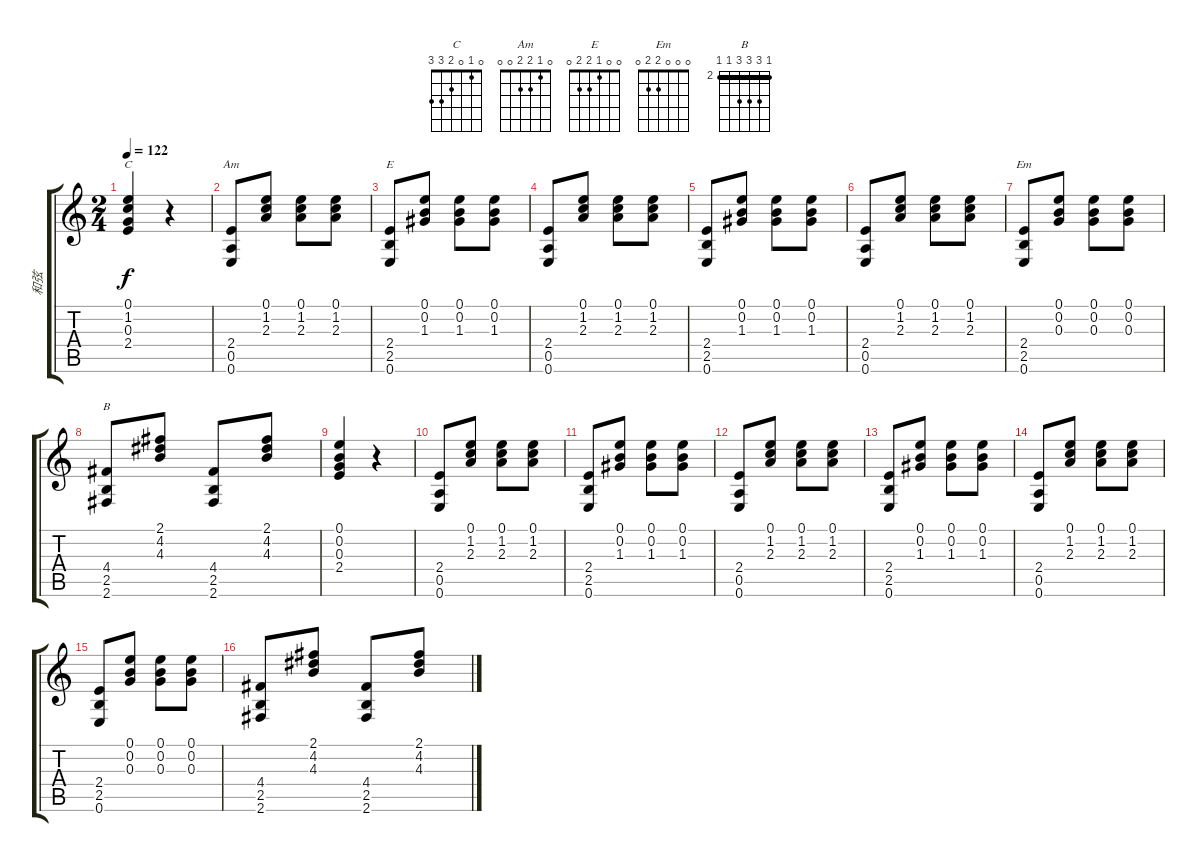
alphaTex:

\track ("和弦" "和弦") {instrument acousticguitarsteel}
\staff {score tabs}
\tuning (E4 B3 G3 D3 A2 E2) {hide}
\chord ("C" 0 1 0 2 3 3)
\chord ("Am" 0 1 2 2 0 0)
\chord ("E" 0 0 1 2 2 0)
\chord ("Em" 0 0 0 2 2 0)
\chord ("B" 2 4 4 4 2 2) {firstfret 2 barre 2}
\ts (2 4)
\tempo 122
\clef g2
\ks c
(0.1 1.2 0.3 2.4).4{ch "C" dy f} r.4 |
(2.4 0.5 0.6).8{ch "Am"} (0.1 1.2 2.3).8 (0.1 1.2 2.3).8 (0.1 1.2 2.3).8 |
(2.4 2.5 0.6).8{ch "E"} (0.1 0.2 1.3).8 (0.1 0.2 1.3).8 (0.1 0.2 1.3).8 |
(2.4 0.5 0.6).8 (0.1 1.2 2.3).8 (0.1 1.2 2.3).8 (0.1 1.2 2.3).8 |
(2.4 2.5 0.6).8 (0.1 0.2 1.3).8 (0.1 0.2 1.3).8 (0.1 0.2 1.3).8 |
(2.4 0.5 0.6).8 (0.1 1.2 2.3).8 (0.1 1.2 2.3).8 (0.1 1.2 2.3).8 |
(2.4 2.5 0.6).8{ch "Em"} (0.1 0.2 0.3).8 (0.1 0.2 0.3).8 (0.1 0.2 0.3).8 |
(4.4 2.5 2.6).8{ch "B"} (2.1 4.2 4.3).8 (4.4 2.5 2.6).8 (2.1 4.2 4.3).8 |
(0.1 0.2 0.3 2.4).4 r.4 |
(2.4 0.5 0.6).8 (0.1 1.2 2.3).8 (0.1 1.2 2.3).8 (0.1 1.2 2.3).8 |
(2.4 2.5 0.6).8 (0.1 0.2 1.3).8 (0.1 0.2 1.3).8 (0.1 0.2 1.3).8 |
(2.4 0.5 0.6).8 (0.1 1.2 2.3).8 (0.1 1.2 2.3).8 (0.1 1.2 2.3).8 |
(2.4 2.5 0.6).8 (0.1 0.2 1.3).8 (0.1 0.2 1.3).8 (0.1 0.2 1.3).8 |
(2.4 0.5 0.6).8 (0.1 1.2 2.3).8 (0.1 1.2 2.3).8 (0.1 1.2 2.3).8 |
(2.4 2.5 0.6).8 (0.1 0.2 0.3).8 (0.1 0.2 0.3).8 (0.1 0.2 0.3).8 |
(4.4 2.5 2.6).8 (2.1 4.2 4.3).8 (4.4 2.5 2.6).8 (2.1 4.2 4.3).8
